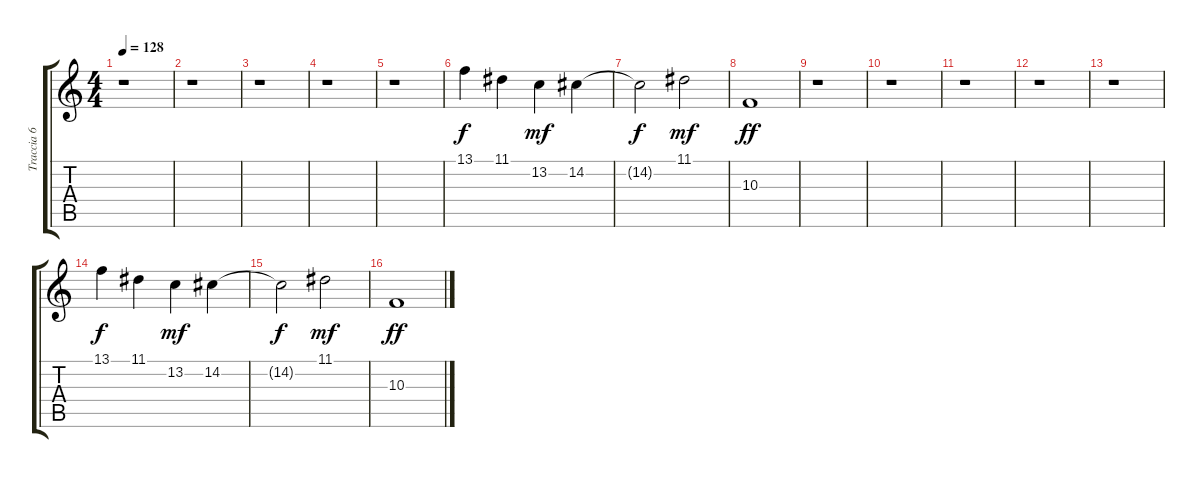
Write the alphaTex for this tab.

\track ("Traccia 6" "Traccia 6") {instrument stringensemble1}
\staff {score tabs}
\tuning (E4 B3 G3 D3 A2 E2) {hide}
\ts (4 4)
\tempo 128
\clef g2
\ks c
r.1{dy f} |
r.1 |
r.1 |
r.1 |
r.1 |
13.1.4 11.1.4 13.2.4{dy mf} 14.2.4 |
14.2{t}.2{dy f} 11.1.2{dy mf} |
10.3.1{dy ff} |
r.1 |
r.1 |
r.1 |
r.1 |
r.1 |
13.1.4{dy f} 11.1.4 13.2.4{dy mf} 14.2.4 |
14.2{t}.2{dy f} 11.1.2{dy mf} |
10.3.1{dy ff}
